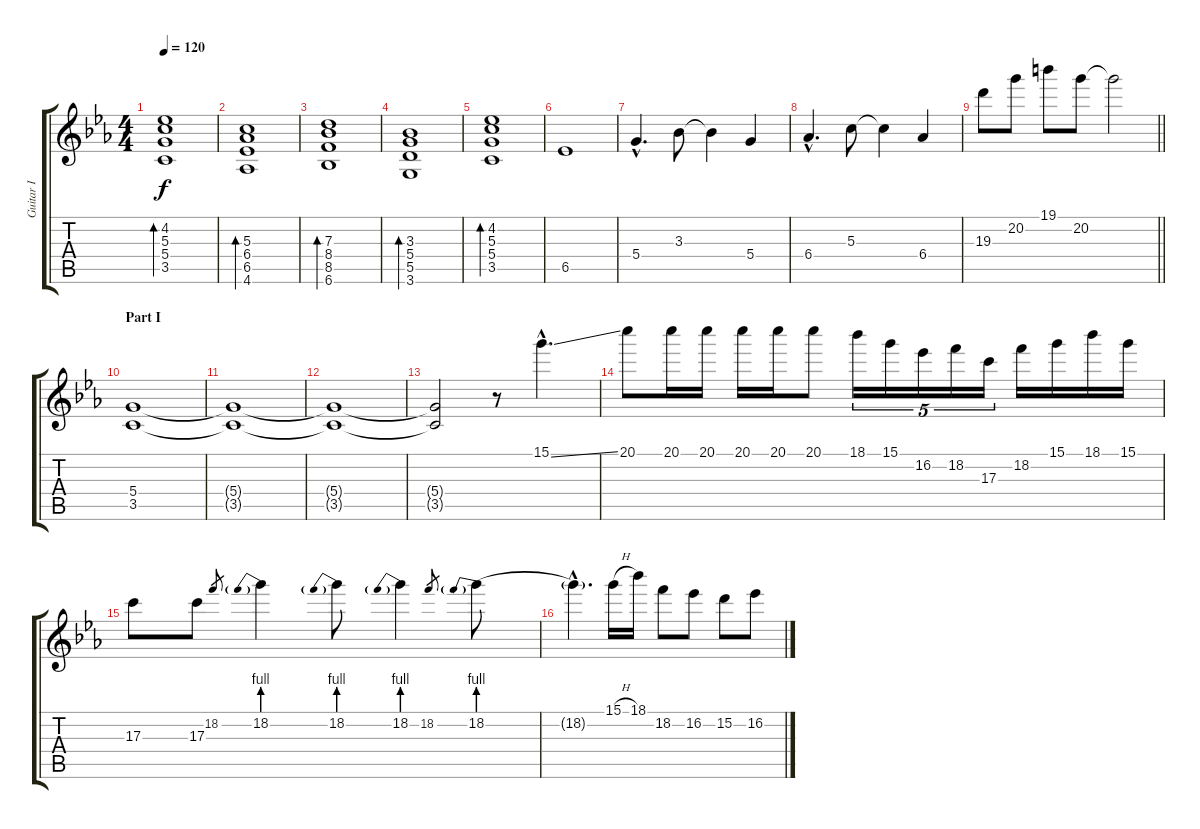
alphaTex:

\track ("Guitar I" "Guitar I") {instrument distortionguitar}
\staff {score tabs}
\tuning (E4 B3 G3 D3 A2 E2) {hide}
\ts (4 4)
\tempo 120
\clef g2
\ks eb
(4.2 5.3 5.4 3.5).1{bd 120 dy f} |
(5.3 6.4 6.5 4.6).1{bd 120} |
(7.3 8.4 8.5 6.6).1{bd 120} |
(3.3 5.4 5.5 3.6).1{bd 120} |
(4.2 5.3 5.4 3.5).1{bd 120} |
6.5.1 |
5.4{hac}.4{d} 3.3.8 3.3{t}.4 5.4.4 |
6.4{hac}.4{d} 5.3.8 5.3{t}.4 6.4.4 |
\barLineRight lightlight
19.3.8 20.2.8 19.1.8 20.2.8 20.2{t}.2 |
\section ("" "Part I")
(5.4 3.5).1 |
(5.4{t} 3.5{t}).1 |
(5.4{t} 3.5{t}).1 |
(5.4{t} 3.5{t}).2 r.8 15.1{ss hac}.4{d} |
20.1.8 20.1.16 20.1.16 20.1.16 20.1.16 20.1.8 18.1.16{tu (5 4)} 15.1.16{tu (5 4)} 16.2.16{tu (5 4)} 18.2.16{tu (5 4)} 17.3.16{tu (5 4)} 18.2.16 15.1.16 18.1.16 15.1.16 |
17.3.8 17.3.8 18.2.8{gr} 18.2{be (prebend 0 4 60 4)}.4 18.2{be (prebend 0 4 60 4)}.8 18.2{be (prebend 0 4 60 4)}.4 18.2.8{gr} 18.2{be (prebend 0 4 60 4)}.8 |
18.2{hac t}.4{d} 15.1{h}.16 18.1.16 18.2.8 16.2.8 15.2.8 16.2.8
